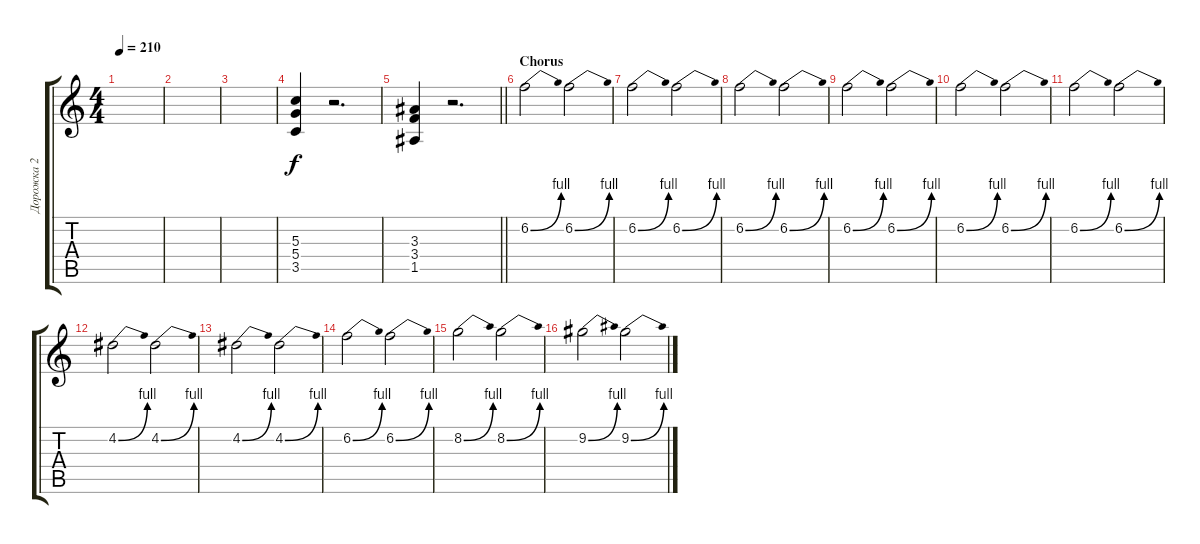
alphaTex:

\track ("Дорожка 2" "Дорожка 2") {instrument distortionguitar}
\staff {score tabs}
\tuning (E4 B3 G3 D3 A2 D2) {hide}
\ts (4 4)
\tempo 210
\clef g2
\ks c
|
|
|
(5.3 5.4 3.5).4 r.2{d} |
\barLineRight lightlight
(3.3 3.4 1.5).4 r.2{d} |
\section ("" "Chorus ")
6.2{be (bend 0 0 60 4)}.2{volume 10} 6.2{be (bend 0 0 60 4)}.2 |
6.2{be (bend 0 0 60 4)}.2 6.2{be (bend 0 0 60 4)}.2 |
6.2{be (bend 0 0 60 4)}.2 6.2{be (bend 0 0 60 4)}.2 |
6.2{be (bend 0 0 60 4)}.2 6.2{be (bend 0 0 60 4)}.2 |
6.2{be (bend 0 0 60 4)}.2 6.2{be (bend 0 0 60 4)}.2 |
6.2{be (bend 0 0 60 4)}.2 6.2{be (bend 0 0 60 4)}.2 |
4.2{be (bend 0 0 60 4)}.2 4.2{be (bend 0 0 60 4)}.2 |
4.2{be (bend 0 0 60 4)}.2 4.2{be (bend 0 0 60 4)}.2 |
6.2{be (bend 0 0 60 4)}.2 6.2{be (bend 0 0 60 4)}.2 |
8.2{be (bend 0 0 60 4)}.2 8.2{be (bend 0 0 60 4)}.2 |
9.2{be (bend 0 0 60 4)}.2 9.2{be (bend 0 0 60 4)}.2
